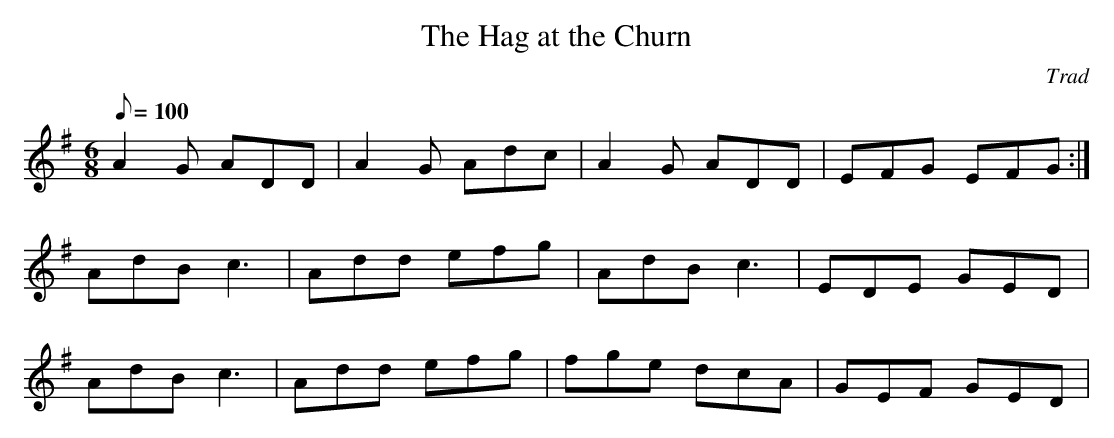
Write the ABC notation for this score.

X:1
T:Hag at the Churn, The
M:6/8
L:1/8
Q:100
C:Trad
K:G
A2G ADD|A2G Adc|A2G ADD|EFG EFG:|!
AdB c3|Add efg|AdB c3|EDE GED|!
AdB c3|Add efg|fge dcA|GEF GED|!
